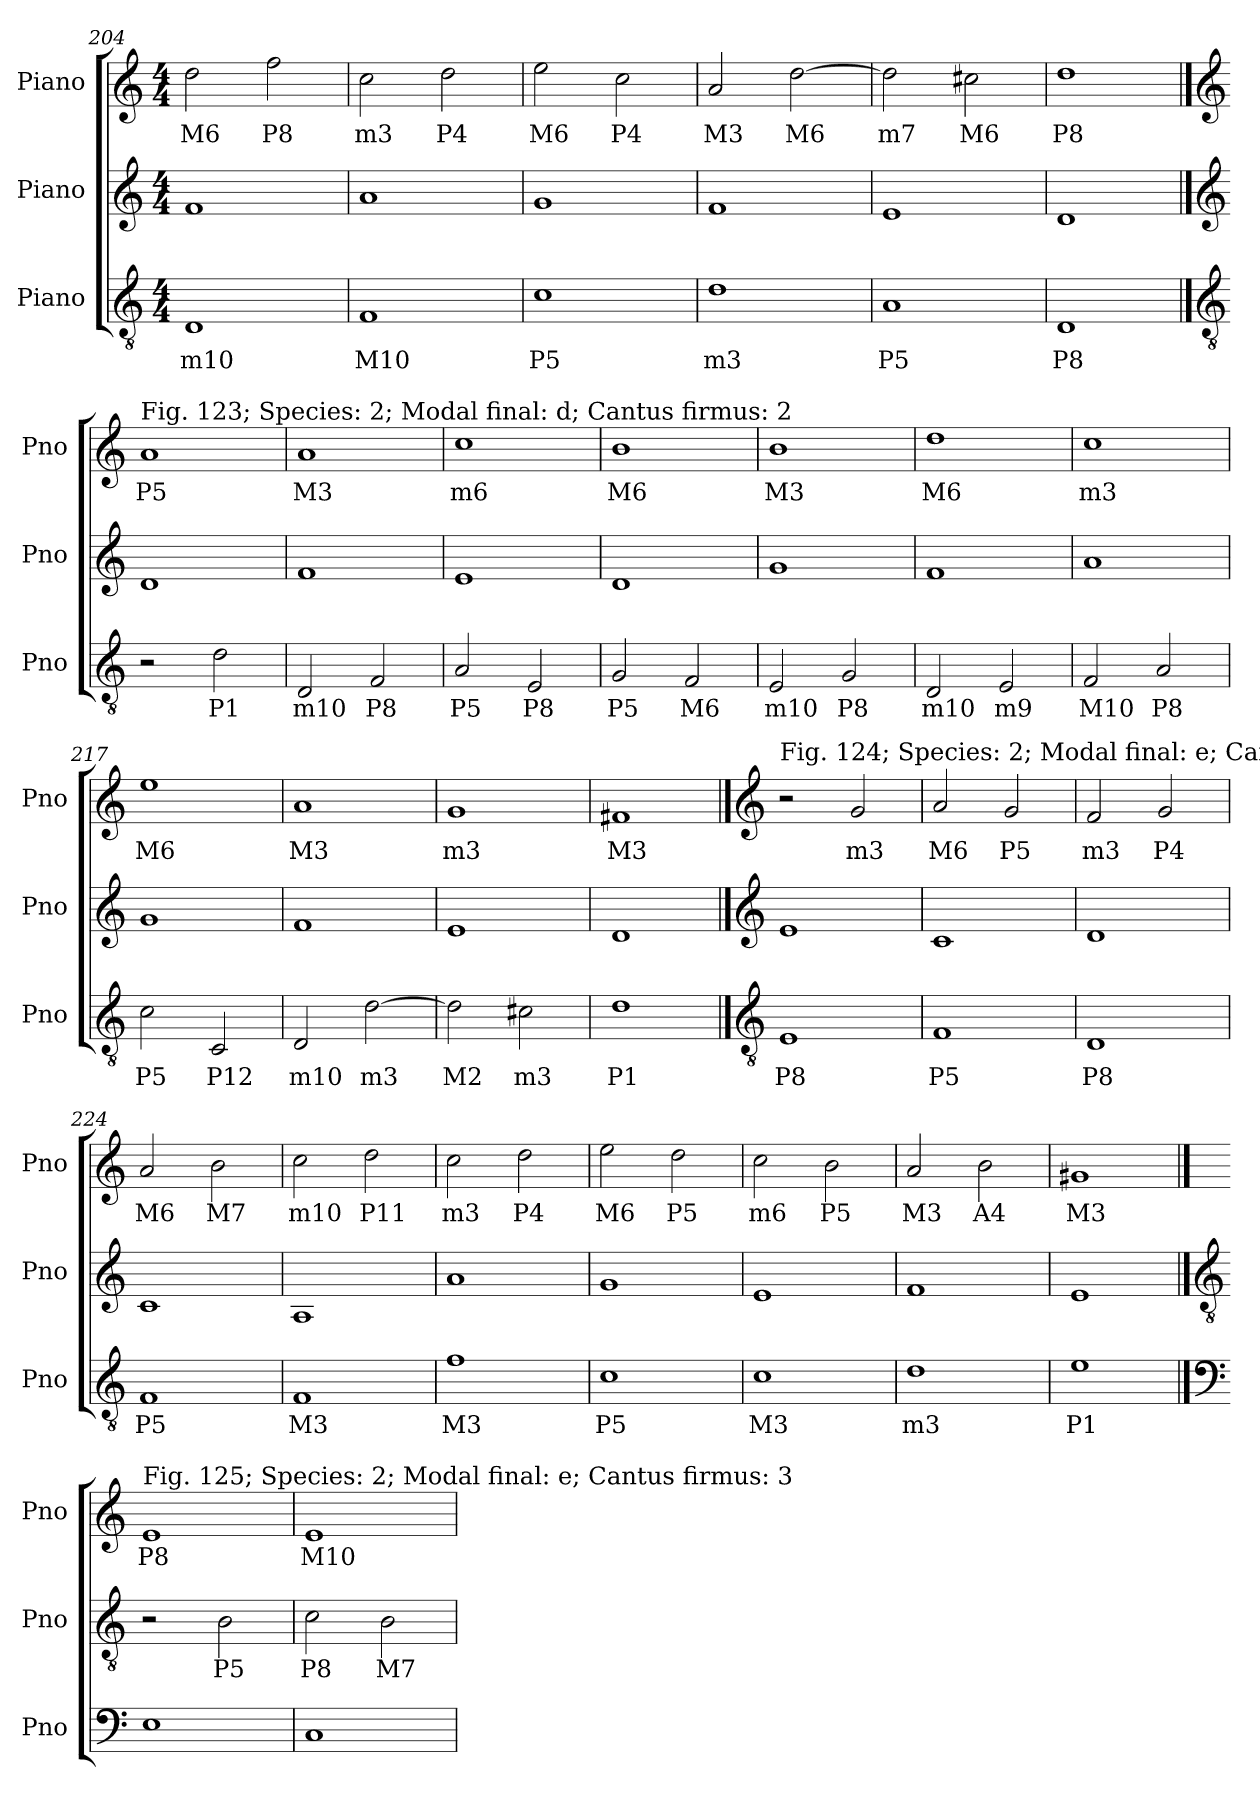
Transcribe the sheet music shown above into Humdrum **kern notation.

**kern	**text	**kern	**text	**kern	**text
*part3	*part3	*part2	*part2	*part1	*part1
*staff3	*staff3	*staff2	*staff2	*staff1	*staff1
*I"Piano	*	*I"Piano	*	*I"Piano	*
*I'Pno	*	*I'Pno	*	*I'Pno	*
*clefGv2	*	*clefG2	*	*clefG2	*
*k[]	*	*k[]	*	*k[]	*
*M4/4	*	*M4/4	*	*M4/4	*
=204	=204	=204	=204	=204	=204
!	!LO:LY:b	!	!	!	!LO:LY:b
1D	m10	1f	.	2dd\	M6
!	!	!	!	!	!LO:LY:b
.	.	.	.	2ff\	P8
=205	=205	=205	=205	=205	=205
!	!LO:LY:b	!	!	!	!LO:LY:b
1F	M10	1a	.	2cc\	m3
!	!	!	!	!	!LO:LY:b
.	.	.	.	2dd\	P4
=206	=206	=206	=206	=206	=206
!	!LO:LY:b	!	!	!	!LO:LY:b
1c	P5	1g	.	2ee\	M6
!	!	!	!	!	!LO:LY:b
.	.	.	.	2cc\	P4
=207	=207	=207	=207	=207	=207
!	!LO:LY:b	!	!	!	!LO:LY:b
1d	m3	1f	.	2a/	M3
!	!	!	!	!	!LO:LY:b
.	.	.	.	[2dd\	M6
=208	=208	=208	=208	=208	=208
!	!LO:LY:b	!	!	!	!LO:LY:b
1A	P5	1e	.	2dd\]	m7
!	!	!	!	!	!LO:LY:b
.	.	.	.	2cc#X\	M6
=209	=209	=209	=209	=209	=209
!	!LO:LY:b	!	!	!	!LO:LY:b
1D	P8	1d	.	1dd	P8
!!LO:LB:g=z
==210	==210	==210	==210	==210	==210
*clefGv2	*	*clefG2	*	*clefG2	*
!	!	!	!	!LO:TX:a:t=Fig. 123; Species&colon; 2; Modal final&colon; d; Cantus firmus&colon; 2	!
!	!	!	!	!	!LO:LY:b
2r	.	1d	.	1a	P5
!	!LO:LY:b	!	!	!	!
2d\	P1	.	.	.	.
=211	=211	=211	=211	=211	=211
!	!LO:LY:b	!	!	!	!LO:LY:b
2D/	m10	1f	.	1a	M3
!	!LO:LY:b	!	!	!	!
2F/	P8	.	.	.	.
=212	=212	=212	=212	=212	=212
!	!LO:LY:b	!	!	!	!LO:LY:b
2A/	P5	1e	.	1cc	m6
!	!LO:LY:b	!	!	!	!
2E/	P8	.	.	.	.
=213	=213	=213	=213	=213	=213
!	!LO:LY:b	!	!	!	!LO:LY:b
2G/	P5	1d	.	1b	M6
!	!LO:LY:b	!	!	!	!
2F/	M6	.	.	.	.
=214	=214	=214	=214	=214	=214
!	!LO:LY:b	!	!	!	!LO:LY:b
2E/	m10	1g	.	1b	M3
!	!LO:LY:b	!	!	!	!
2G/	P8	.	.	.	.
=215	=215	=215	=215	=215	=215
!	!LO:LY:b	!	!	!	!LO:LY:b
2D/	m10	1f	.	1dd	M6
!	!LO:LY:b	!	!	!	!
2E/	m9	.	.	.	.
=216	=216	=216	=216	=216	=216
!	!LO:LY:b	!	!	!	!LO:LY:b
2F/	M10	1a	.	1cc	m3
!	!LO:LY:b	!	!	!	!
2A/	P8	.	.	.	.
=217	=217	=217	=217	=217	=217
!	!LO:LY:b	!	!	!	!LO:LY:b
2c\	P5	1g	.	1ee	M6
!	!LO:LY:b	!	!	!	!
2C/	P12	.	.	.	.
=218	=218	=218	=218	=218	=218
!	!LO:LY:b	!	!	!	!LO:LY:b
2D/	m10	1f	.	1a	M3
!	!LO:LY:b	!	!	!	!
[2d\	m3	.	.	.	.
=219	=219	=219	=219	=219	=219
!	!LO:LY:b	!	!	!	!LO:LY:b
2d\]	M2	1e	.	1g	m3
!	!LO:LY:b	!	!	!	!
2c#X\	m3	.	.	.	.
=220	=220	=220	=220	=220	=220
!	!LO:LY:b	!	!	!	!LO:LY:b
1d	P1	1d	.	1f#X	M3
!!LO:LB:g=z
==221	==221	==221	==221	==221	==221
*clefGv2	*	*clefG2	*	*clefG2	*
!	!	!	!	!LO:TX:a:t=Fig. 124; Species&colon; 2; Modal final&colon; e; Cantus firmus&colon; 2	!
!	!LO:LY:b	!	!	!	!
1E	P8	1e	.	2r	.
!	!	!	!	!	!LO:LY:b
.	.	.	.	2g/	m3
=222	=222	=222	=222	=222	=222
!	!LO:LY:b	!	!	!	!LO:LY:b
1F	P5	1c	.	2a/	M6
!	!	!	!	!	!LO:LY:b
.	.	.	.	2g/	P5
=223	=223	=223	=223	=223	=223
!	!LO:LY:b	!	!	!	!LO:LY:b
1D	P8	1d	.	2f/	m3
!	!	!	!	!	!LO:LY:b
.	.	.	.	2g/	P4
=224	=224	=224	=224	=224	=224
!	!LO:LY:b	!	!	!	!LO:LY:b
1F	P5	1c	.	2a/	M6
!	!	!	!	!	!LO:LY:b
.	.	.	.	2b\	M7
=225	=225	=225	=225	=225	=225
!	!LO:LY:b	!	!	!	!LO:LY:b
1F	M3	1A	.	2cc\	m10
!	!	!	!	!	!LO:LY:b
.	.	.	.	2dd\	P11
=226	=226	=226	=226	=226	=226
!	!LO:LY:b	!	!	!	!LO:LY:b
1f	M3	1a	.	2cc\	m3
!	!	!	!	!	!LO:LY:b
.	.	.	.	2dd\	P4
=227	=227	=227	=227	=227	=227
!	!LO:LY:b	!	!	!	!LO:LY:b
1c	P5	1g	.	2ee\	M6
!	!	!	!	!	!LO:LY:b
.	.	.	.	2dd\	P5
=228	=228	=228	=228	=228	=228
!	!LO:LY:b	!	!	!	!LO:LY:b
1c	M3	1e	.	2cc\	m6
!	!	!	!	!	!LO:LY:b
.	.	.	.	2b\	P5
=229	=229	=229	=229	=229	=229
!	!LO:LY:b	!	!	!	!LO:LY:b
1d	m3	1f	.	2a/	M3
!	!	!	!	!	!LO:LY:b
.	.	.	.	2b\	A4
=230	=230	=230	=230	=230	=230
!	!LO:LY:b	!	!	!	!LO:LY:b
1e	P1	1e	.	1g#X	M3
!!LO:PB:g=z
==231	==231	==231	==231	==231	==231
*clefF4	*	*clefGv2	*	*	*
!	!	!	!	!LO:TX:a:t=Fig. 125; Species&colon; 2; Modal final&colon; e; Cantus firmus&colon; 3	!
!	!	!	!	!	!LO:LY:b
1E	.	2r	.	1e	P8
!	!	!	!LO:LY:b	!	!
.	.	2B\	P5	.	.
=232	=232	=232	=232	=232	=232
!	!	!	!LO:LY:b	!	!LO:LY:b
1C	.	2c\	P8	1e	M10
!	!	!	!LO:LY:b	!	!
.	.	2B\	M7	.	.
=	=	=	=	=	=
*-	*-	*-	*-	*-	*-
